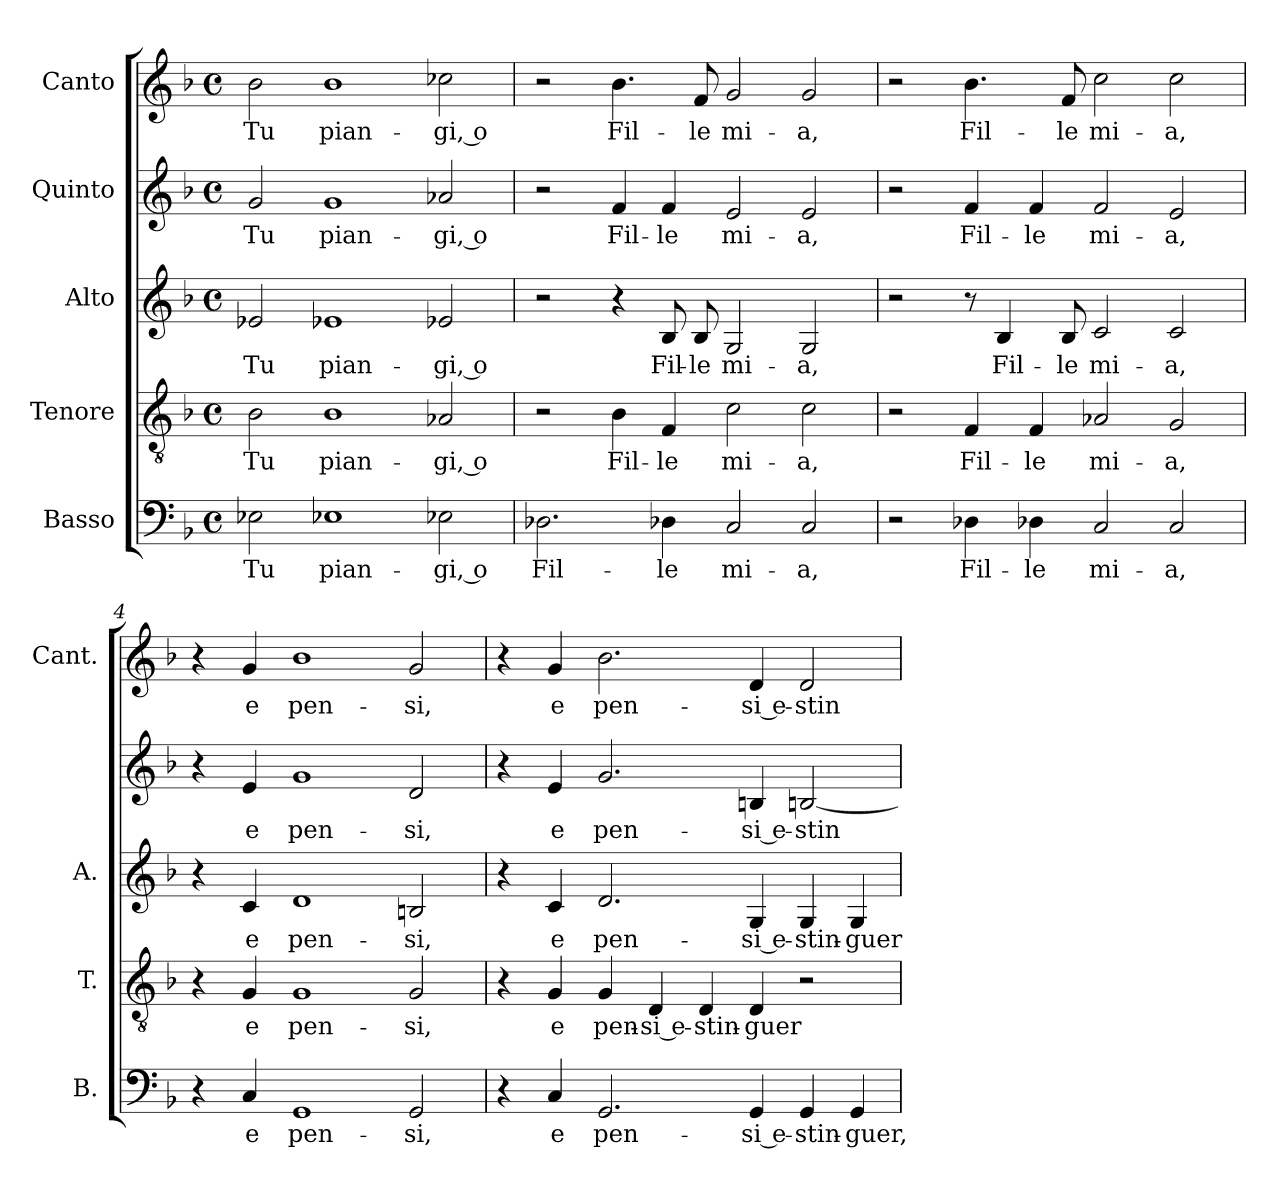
**kern	**text	**kern	**text	**kern	**text	**kern	**text	**kern	**text
*part5	*part5	*part4	*part4	*part3	*part3	*part2	*part2	*part1	*part1
*staff5	*staff5	*staff4	*staff4	*staff3	*staff3	*staff2	*staff2	*staff1	*staff1
*I"Basso	*	*I"Tenore	*	*I"Alto	*	*I"Quinto	*	*I"Canto	*
*I'B.	*	*I'T.	*	*I'A.	*	*	*	*I'Cant.	*
*clefF4	*	*clefGv2	*	*clefG2	*	*clefG2	*	*clefG2	*
*k[b-]	*	*k[b-]	*	*k[b-]	*	*k[b-]	*	*k[b-]	*
*F:	*	*F:	*	*F:	*	*F:	*	*F:	*
*M4/4	*	*M4/4	*	*M4/4	*	*M4/4	*	*M4/4	*
*met(c)	*	*met(c)	*	*met(c)	*	*met(c)	*	*met(c)	*
=1	=1	=1	=1	=1	=1	=1	=1	=1	=1
2E-X\	Tu	2B-\	Tu	2e-X/	Tu	2g/	Tu	2b-\	Tu
1E-X\	pian-	1B-\	pian-	1e-X/	pian-	1g/	pian-	1b-\	pian-
2E-X\	-gi, o	2A-X/	-gi, o	2e-X/	-gi, o	2a-X/	-gi, o	2cc-X\	-gi, o
=2	=2	=2	=2	=2	=2	=2	=2	=2	=2
2.D-X\	Fil-	2r	.	2r	.	2r	.	2r	.
.	.	4B-\	Fil-	4r	.	4f/	Fil-	4.b-\	Fil-
4D-X\	-le	4F/	-le	8B-/	Fil-	4f/	-le	.	.
.	.	.	.	8B-/	-le	.	.	8f/	-le
2C/	mi-	2c\	mi-	2G/	mi-	2e/	mi-	2g/	mi-
2C/	-a,	2c\	-a,	2G/	-a,	2e/	-a,	2g/	-a,
=3	=3	=3	=3	=3	=3	=3	=3	=3	=3
2r	.	2r	.	2r	.	2r	.	2r	.
4D-X\	Fil-	4F/	Fil-	8r	.	4f/	Fil-	4.b-\	Fil-
.	.	.	.	4B-/	Fil-	.	.	.	.
4D-X\	-le	4F/	-le	.	.	4f/	-le	.	.
.	.	.	.	8B-/	-le	.	.	8f/	-le
2C/	mi-	2A-X/	mi-	2c/	mi-	2f/	mi-	2cc\	mi-
2C/	-a,	2G/	-a,	2c/	-a,	2e/	-a,	2cc\	-a,
=4	=4	=4	=4	=4	=4	=4	=4	=4	=4
4r	.	4r	.	4r	.	4r	.	4r	.
4C/	e	4G/	e	4c/	e	4e/	e	4g/	e
1GG/	pen-	1G/	pen-	1d/	pen-	1g/	pen-	1b-\	pen-
2GG/	-si,	2G/	-si,	2Bn/	-si,	2d/	-si,	2g/	-si,
=5	=5	=5	=5	=5	=5	=5	=5	=5	=5
4r	.	4r	.	4r	.	4r	.	4r	.
4C/	e	4G/	e	4c/	e	4e/	e	4g/	e
2.GG/	pen-	4G/	pen-	2.d/	pen-	2.g/	pen-	2.b-\	pen-
.	.	4D/	-si e-	.	.	.	.	.	.
.	.	4D/	-stin-	.	.	.	.	.	.
4GG/	-si e-	4D/	-guer	4G/	-si e-	4Bn/	-si e-	4d/	-si e-
4GG/	-stin-	2r	.	4G/	-stin-	[2Bn/	-stin-	2d/	-stin-
4GG/	-guer,	.	.	4G/	-guer	.	.	.	.
=	=	=	=	=	=	=	=	=	=
*-	*-	*-	*-	*-	*-	*-	*-	*-	*-
